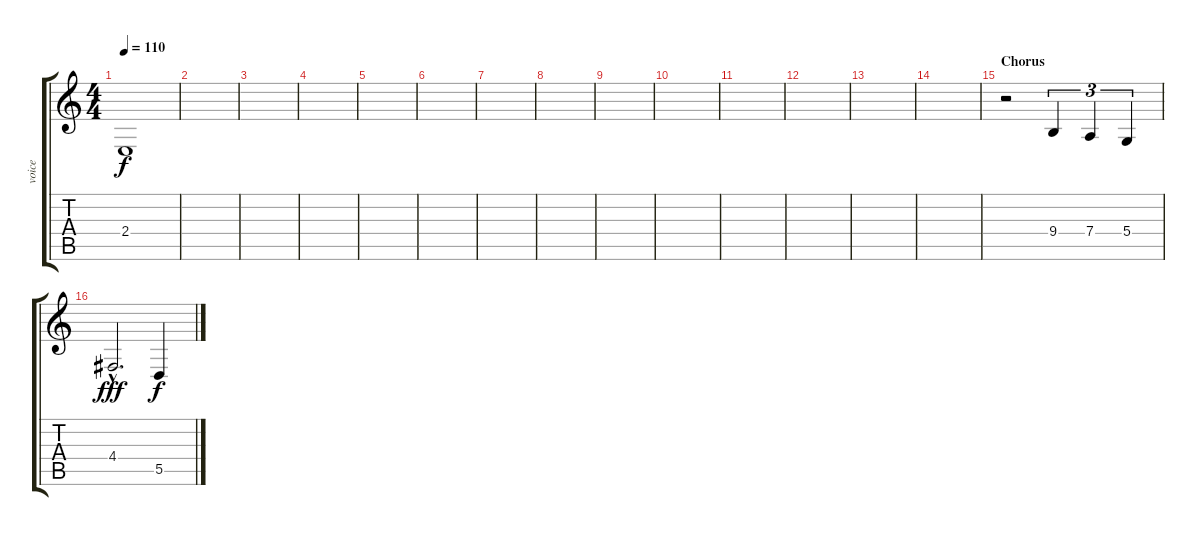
\track ("voice " "voice ") {instrument lead2sawtooth}
\staff {score tabs}
\tuning (E4 B3 G3 D3 A2 E2) {hide}
\ts (4 4)
\tempo 110
\clef g2
\ks c
2.4.1{dy f} |
|
|
|
|
|
|
|
|
|
|
|
|
|
\section ("" "Chorus")
r.2 9.4.4{tu (3 2)} 7.4.4{tu (3 2)} 5.4.4{tu (3 2)} |
4.4{hac}.2{d dy fff} 5.5.4{dy f}
